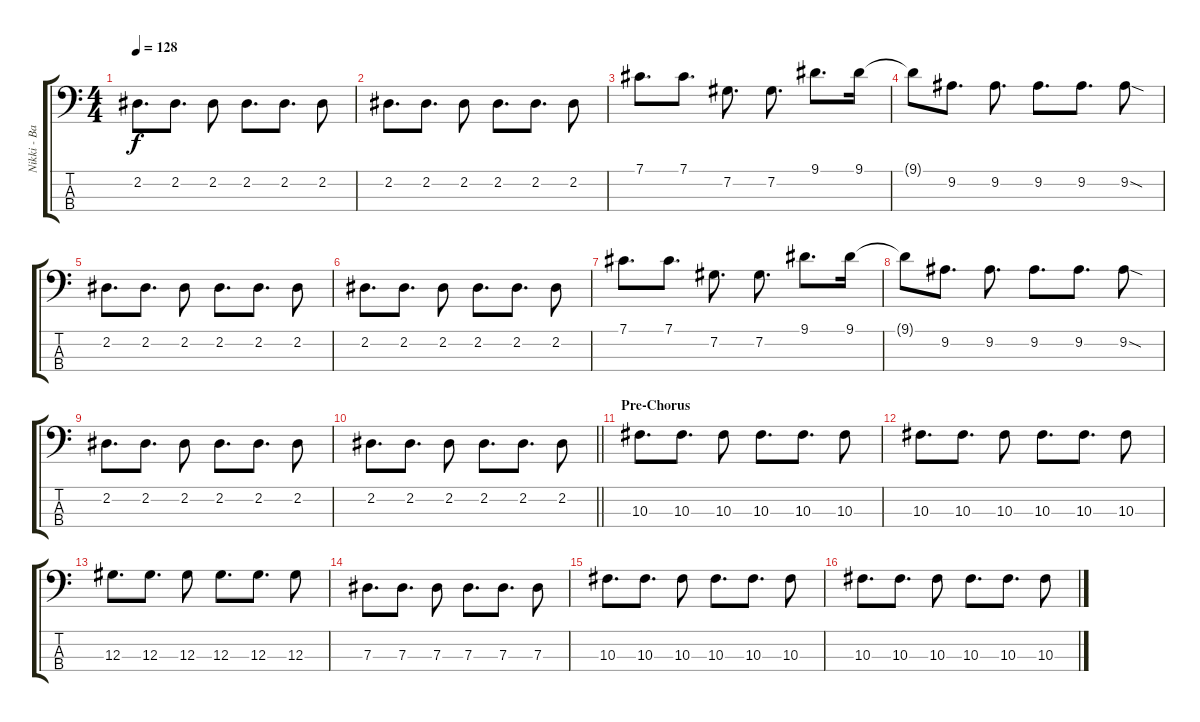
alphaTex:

\track ("Nikki - Bass" "Nikki - Ba") {instrument electricbassfinger}
\staff {score tabs}
\tuning (Gb2 Db2 Ab1 Eb1) {hide}
\ts (4 4)
\tempo 128
\clef f4
\ks c
2.2.8{d dy f} 2.2.8{d} 2.2.8 2.2.8{d} 2.2.8{d} 2.2.8 |
2.2.8{d} 2.2.8{d} 2.2.8 2.2.8{d} 2.2.8{d} 2.2.8 |
7.1.8{d} 7.1.8{d} 7.2.8{d} 7.2.8{d} 9.1.8{d} 9.1.16 |
9.1{t}.8 9.2.8{d} 9.2.8{d} 9.2.8{d} 9.2.8{d} 9.2{sod}.8 |
2.2.8{d} 2.2.8{d} 2.2.8 2.2.8{d} 2.2.8{d} 2.2.8 |
2.2.8{d} 2.2.8{d} 2.2.8 2.2.8{d} 2.2.8{d} 2.2.8 |
7.1.8{d} 7.1.8{d} 7.2.8{d} 7.2.8{d} 9.1.8{d} 9.1.16 |
9.1{t}.8 9.2.8{d} 9.2.8{d} 9.2.8{d} 9.2.8{d} 9.2{sod}.8 |
2.2.8{d} 2.2.8{d} 2.2.8 2.2.8{d} 2.2.8{d} 2.2.8 |
\barLineRight lightlight
2.2.8{d} 2.2.8{d} 2.2.8 2.2.8{d} 2.2.8{d} 2.2.8 |
\section ("" "Pre-Chorus")
10.3.8{d} 10.3.8{d} 10.3.8 10.3.8{d} 10.3.8{d} 10.3.8 |
10.3.8{d} 10.3.8{d} 10.3.8 10.3.8{d} 10.3.8{d} 10.3.8 |
12.3.8{d} 12.3.8{d} 12.3.8 12.3.8{d} 12.3.8{d} 12.3.8 |
7.3.8{d} 7.3.8{d} 7.3.8 7.3.8{d} 7.3.8{d} 7.3.8 |
10.3.8{d} 10.3.8{d} 10.3.8 10.3.8{d} 10.3.8{d} 10.3.8 |
10.3.8{d} 10.3.8{d} 10.3.8 10.3.8{d} 10.3.8{d} 10.3.8
